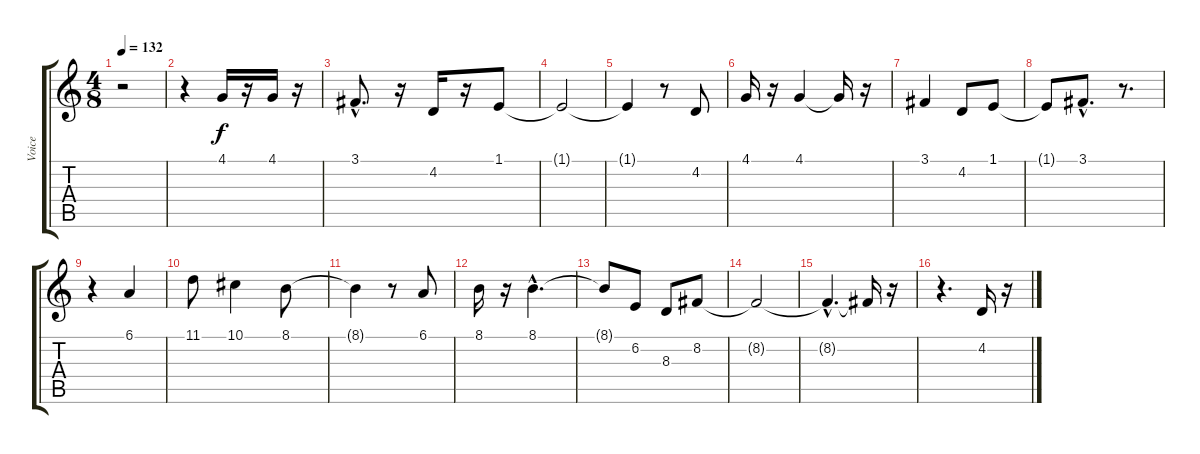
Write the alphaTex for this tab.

\track ("Voice" "Voice") {instrument tenorsax}
\staff {score tabs}
\tuning (Eb4 Bb3 Gb3 Db3 Ab2 Eb2) {hide}
\ts (4 8)
\tempo 132
\clef g2
\ks c
r.2{dy f} |
r.4 4.1.16 r.16 4.1.16 r.16 |
3.1{hac}.8{d} r.16 4.2.16 r.16 1.1.8 |
1.1{t}.2 |
1.1{t}.4 r.8 4.2.8 |
4.1.16 r.16 4.1.4 4.1{t}.16 r.16 |
3.1.4 4.2.8 1.1.8 |
1.1{t}.8 3.1{hac}.8{d} r.8{d} |
r.4 6.1.4 |
11.1.8 10.1.4 8.1.8 |
8.1{t}.4 r.8 6.1.8 |
8.1.16 r.16 8.1{hac}.4{d} |
8.1{t}.8 6.2.8 8.3.8 8.2.8 |
8.2{t}.2 |
8.2{hac t}.4{d} 8.2{t}.16 r.16 |
r.4{d} 4.2.16 r.16
